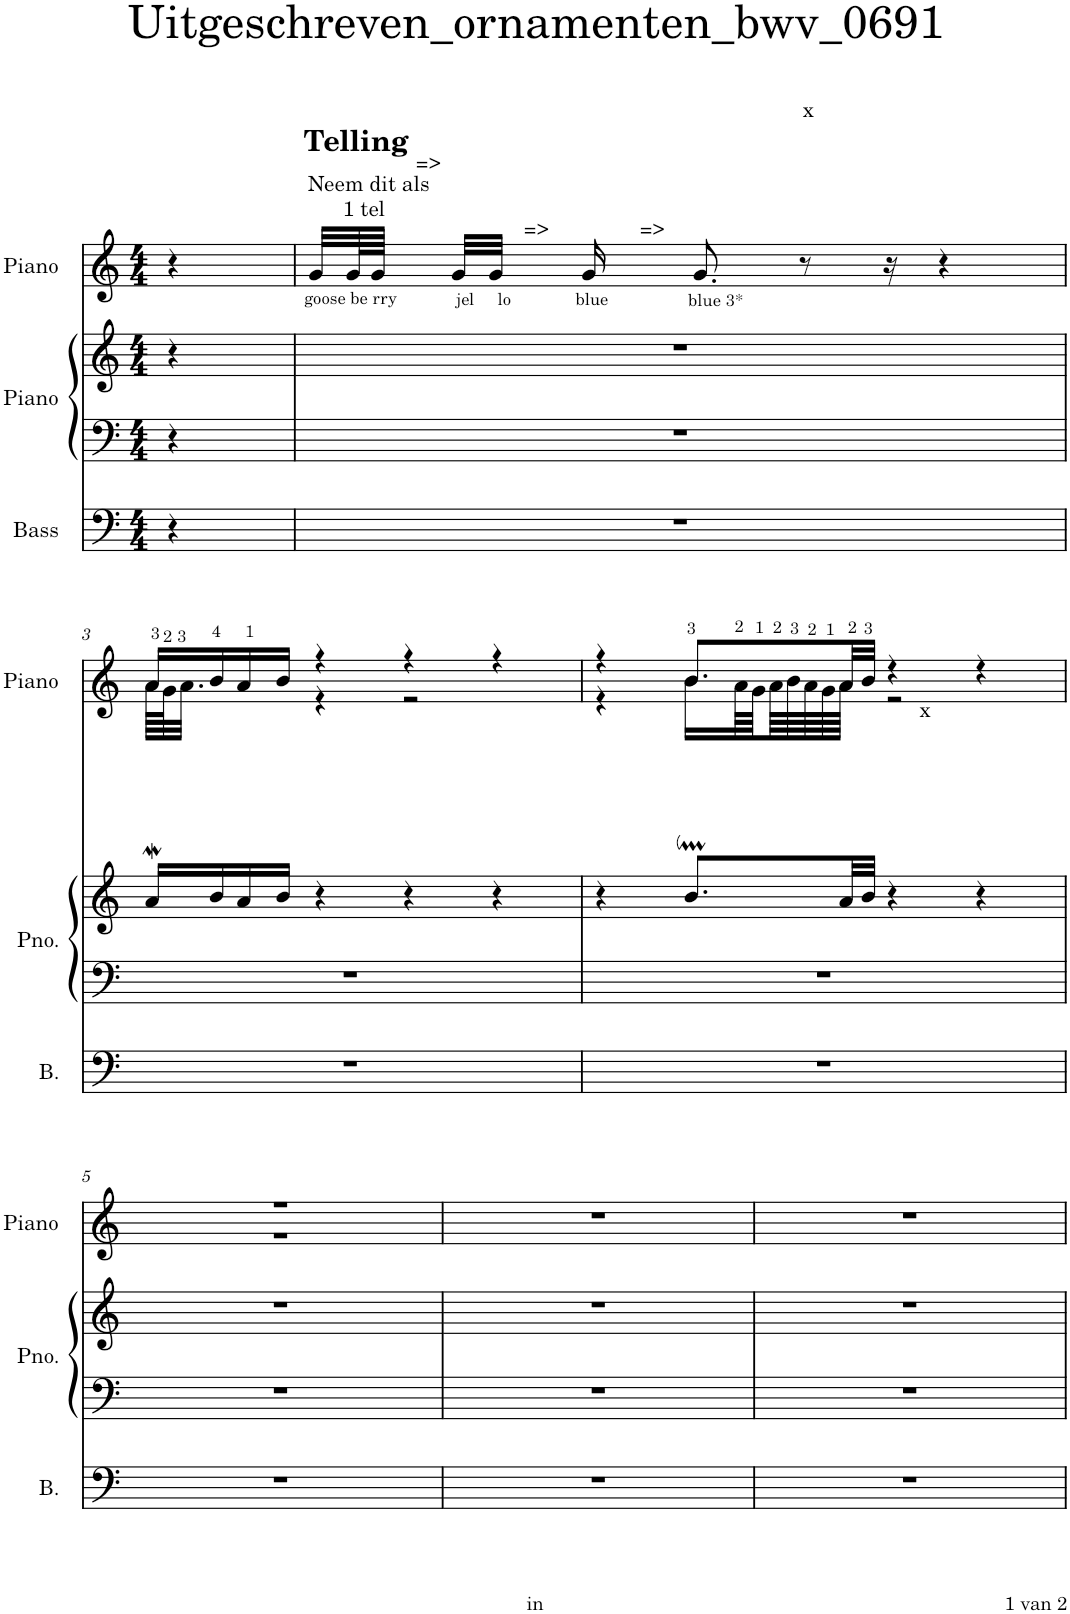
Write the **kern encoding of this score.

**kern	**kern	**kern	**kern
*part3	*part2	*part2	*part1
*staff4	*staff3	*staff2	*staff1
*I"Bass	*I"Piano	*	*I"Piano
*I'B.	*I'Pno.	*	*I'Piano
*clefF4	*clefF4	*clefG2	*clefG2
*k[]	*k[]	*k[]	*k[]
*M4/4	*M4/4	*M4/4	*M4/4
=1	=1	=1	=1
4r	4r	4r	4r
=2	=2	=2	=2
!	!	!	!LO:TX:a:t=Neem dit als
!	!	!	!LO:TX:a:t=1 tel
!	!	!	!LO:TX:b:t=goose be rry
!	!	!	!LO:TX:a:B:t=Telling
1r	1r	1r	32g/LLL
.	.	.	64g/L
.	.	.	64g/JJJJ
.	.	.	16ryy
!	!	!	!LO:TX:b:t=jel     lo
!	!	!	!LO:TX:a:t==>
.	.	.	32g/LLL
.	.	.	32g/JJJ
.	.	.	16ryy
!	!	!	!LO:TX:a:t==>
!	!	!	!LO:TX:b:t=blue
.	.	.	16g/
.	.	.	16ryy
!	!	!	!LO:TX:a:t==>
!	!	!	!LO:TX:b:t=blue 3*
.	.	.	8.g/
!	!	!	!LO:TX:a:t=x
.	.	.	8r
.	.	.	16r
.	.	.	4r
!!LO:LB:g=z
=3	=3	=3	=3
*	*	*	*^
1r	1r	16aW/LL	16a/LL	64a\LLLL
.	.	.	.	64g\J
.	.	.	.	32.a\JJJ
.	.	16b/	16b/	.
.	.	.	.	64ryy
.	.	.	.	32ryy
.	.	16a/	16a/	16ryy
.	.	16b/JJ	16b/JJ	16ryy
.	.	4r	4r	4r
.	.	4r	4r	2r
.	.	4r	4r	.
=4	=4	=4	=4	=4
1r	1r	4r	4r	4r
.	.	8.bm/L	8.b/L	16.b\LL
.	.	.	.	64a\LL
.	.	.	.	64g\
.	.	.	.	64a\
.	.	.	.	64b\
.	.	.	.	64a\
.	.	.	.	64g\
.	.	32a/LL	32a/LL	64a\JJJJ
.	.	.	.	64ryy
!	!	!LO:TX:a:t=x	!	!
.	.	32b/JJJ	32b/JJJ	32ryy
.	.	4r	4r	2r
.	.	4r	4r	.
!!LO:LB:g=z	!!
=5	=5	=5	=5	=5
1r	1r	1r	1r	1r
*	*	*	*v	*v
=6	=6	=6	=6
1r	1r	1r	1r
=7	=7	=7	=7
1r	1r	1r	1r
=	=	=	=
*-	*-	*-	*-
